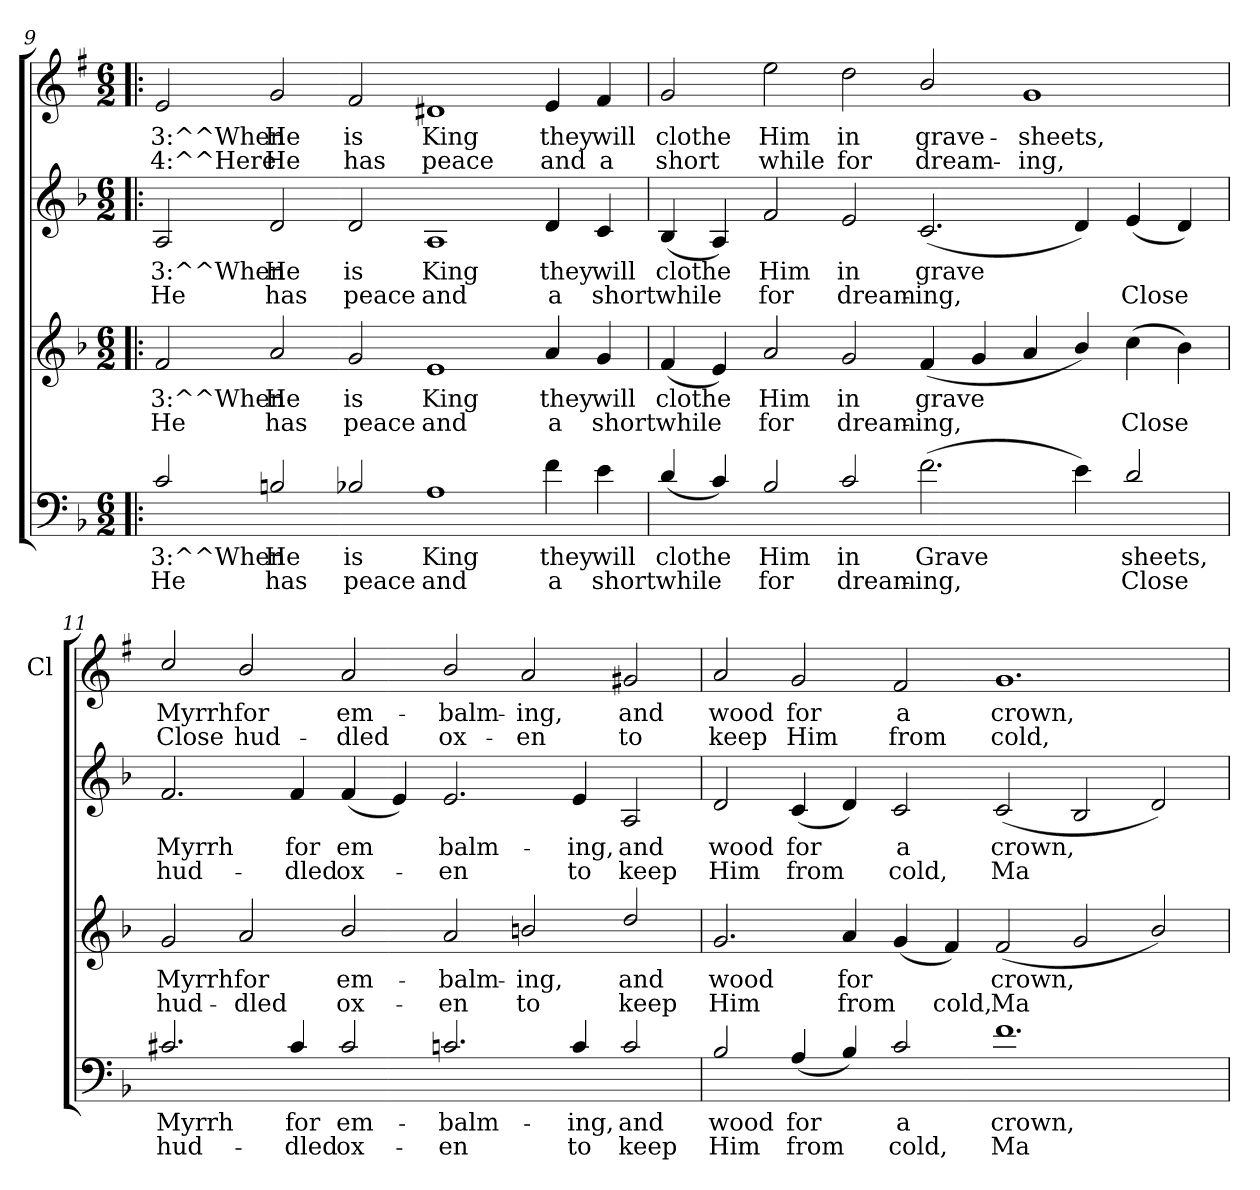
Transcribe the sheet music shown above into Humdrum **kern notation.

**kern	**text	**text	**kern	**text	**text	**kern	**text	**text	**kern	**text	**text
*part4	*part4	*part4	*part3	*part3	*part3	*part2	*part2	*part2	*part1	*part1	*part1
*staff4	*staff4	*staff4	*staff3	*staff3	*staff3	*staff2	*staff2	*staff2	*staff1	*staff1	*staff1
*	*	*	*	*	*	*	*	*	*I'Cl	*	*
!!LO:LB:g=z
*clefF4	*	*	*clefG2	*	*	*clefG2	*	*	*clefG2	*	*
*ITrd7c12	*	*	*	*	*	*	*	*	*ITrd1c2	*	*
*k[b-]	*	*	*k[b-]	*	*	*k[b-]	*	*	*k[b-]	*	*
*F:	*	*	*F:	*	*	*F:	*	*	*F:	*	*
*M6/2	*	*	*M6/2	*	*	*M6/2	*	*	*M6/2	*	*
=9!|:	=9!|:	=9!|:	=9!|:	=9!|:	=9!|:	=9!|:	=9!|:	=9!|:	=9!|:	=9!|:	=9!|:
!	!LO:LY:b	!LO:LY:b	!	!LO:LY:b	!LO:LY:b	!	!LO:LY:b	!LO:LY:b	!	!LO:LY:b	!LO:LY:b
2C/	3:^^When	He	2f/	3:^^When	He	2A/	3:^^When	He	2d/	3:^^When	4:^^Here
!	!LO:LY:b	!LO:LY:b	!	!LO:LY:b	!LO:LY:b	!	!LO:LY:b	!LO:LY:b	!	!LO:LY:b	!LO:LY:b
2BBn/	He	has	2a/	He	has	2d/	He	has	2f/	He	He
!	!LO:LY:b	!LO:LY:b	!	!LO:LY:b	!LO:LY:b	!	!LO:LY:b	!LO:LY:b	!	!LO:LY:b	!LO:LY:b
2BB-X/	is	peace	2g/	is	peace	2d/	is	peace	2e/	is	has
!	!LO:LY:b	!LO:LY:b	!	!LO:LY:b	!LO:LY:b	!	!LO:LY:b	!LO:LY:b	!	!LO:LY:b	!LO:LY:b
1AA	King	and	1e	King	and	1A	King	and	1c#X	King	peace
!	!LO:LY:b	!LO:LY:b	!	!LO:LY:b	!LO:LY:b	!	!LO:LY:b	!LO:LY:b	!	!LO:LY:b	!LO:LY:b
4F\	they	a	4a/	they	a	4d/	they	a	4d/	they	and
!	!LO:LY:b	!LO:LY:b	!	!LO:LY:b	!LO:LY:b	!	!LO:LY:b	!LO:LY:b	!	!LO:LY:b	!LO:LY:b
4E\	will	short	4g/	will	short	4c/	will	short	4e/	will	a
=10	=10	=10	=10	=10	=10	=10	=10	=10	=10	=10	=10
!	!LO:LY:b	!LO:LY:b	!	!LO:LY:b	!LO:LY:b	!	!LO:LY:b	!LO:LY:b	!	!LO:LY:b	!LO:LY:b
(<4D/	clothe	while	(<4f/	clothe	while	(<4B-/	clothe	while	2f/	clothe	short
4C/)	.	.	4e/)	.	.	4A/)	.	.	.	.	.
!	!LO:LY:b	!LO:LY:b	!	!LO:LY:b	!LO:LY:b	!	!LO:LY:b	!LO:LY:b	!	!LO:LY:b	!LO:LY:b
2BB-/	Him	for	2a/	Him	for	2f/	Him	for	2dd\	Him	while
!	!LO:LY:b	!LO:LY:b	!	!LO:LY:b	!LO:LY:b	!	!LO:LY:b	!LO:LY:b	!	!LO:LY:b	!LO:LY:b
2C/	in	dream-	2g/	in	dream-	2e/	in	dream-	2cc\	in	for
!	!LO:LY:b	!LO:LY:b	!	!LO:LY:b	!LO:LY:b	!	!LO:LY:b	!LO:LY:b	!	!LO:LY:b	!LO:LY:b
(>2.F\	Grave	-ing,	(<4f/	grave	-ing,	(<2.c/	grave	-ing,	2a/	grave-	dream-
.	.	.	4g/	.	.	.	.	.	.	.	.
!	!	!	!	!	!	!	!	!	!	!LO:LY:b	!LO:LY:b
.	.	.	4a/	.	.	.	.	.	1f	-sheets,	-ing,
4E\)	.	.	4b-/)	.	.	4d/)	.	.	.	.	.
!	!LO:LY:b	!LO:LY:b	!	!	!LO:LY:b	!	!	!LO:LY:b	!	!	!
2D/	sheets,	Close	(>4cc\	.	Close	(<4e/	.	Close	.	.	.
.	.	.	4b-\)	.	.	4d/)	.	.	.	.	.
!!LO:PB:g=z
=11	=11	=11	=11	=11	=11	=11	=11	=11	=11	=11	=11
!	!LO:LY:b	!LO:LY:b	!	!LO:LY:b	!LO:LY:b	!	!LO:LY:b	!LO:LY:b	!	!LO:LY:b	!LO:LY:b
2.C#X/	Myrrh	hud-	2g/	Myrrh	hud-	2.f/	Myrrh	hud-	2b-/	Myrrh	Close
!	!	!	!	!LO:LY:b	!LO:LY:b	!	!	!	!	!LO:LY:b	!LO:LY:b
.	.	.	2a/	for	-dled	.	.	.	2a/	for	hud-
!	!LO:LY:b	!LO:LY:b	!	!	!	!	!LO:LY:b	!LO:LY:b	!	!	!
4C#/	for	-dled	.	.	.	4f/	for	-dled	.	.	.
!	!LO:LY:b	!LO:LY:b	!	!LO:LY:b	!LO:LY:b	!	!LO:LY:b	!LO:LY:b	!	!LO:LY:b	!LO:LY:b
2C#/	em-	ox-	2b-/	em-	ox-	(<4f/	em	ox-	2g/	em-	-dled
.	.	.	.	.	.	4e/)	.	.	.	.	.
!	!LO:LY:b	!LO:LY:b	!	!LO:LY:b	!LO:LY:b	!	!LO:LY:b	!LO:LY:b	!	!LO:LY:b	!LO:LY:b
2.Cn/	-balm-	-en	2a/	-balm-	-en	2.e/	balm-	-en	2a/	-balm-	ox-
!	!	!	!	!LO:LY:b	!LO:LY:b	!	!	!	!	!LO:LY:b	!LO:LY:b
.	.	.	2bn/	-ing,	to	.	.	.	2g/	-ing,	-en
!	!LO:LY:b	!LO:LY:b	!	!	!	!	!LO:LY:b	!LO:LY:b	!	!	!
4C/	-ing,	to	.	.	.	4e/	-ing,	to	.	.	.
!	!LO:LY:b	!LO:LY:b	!	!LO:LY:b	!LO:LY:b	!	!LO:LY:b	!LO:LY:b	!	!LO:LY:b	!LO:LY:b
2C/	and	keep	2dd/	and	keep	2A/	and	keep	2f#X/	and	to
=12	=12	=12	=12	=12	=12	=12	=12	=12	=12	=12	=12
!	!LO:LY:b	!LO:LY:b	!	!LO:LY:b	!LO:LY:b	!	!LO:LY:b	!LO:LY:b	!	!LO:LY:b	!LO:LY:b
2BB-/	wood	Him	2.g/	wood	Him	2d/	wood	Him	2g/	wood	keep
!	!LO:LY:b	!LO:LY:b	!	!	!	!	!LO:LY:b	!LO:LY:b	!	!LO:LY:b	!LO:LY:b
(<4AA/	for	from	.	.	.	(<4c/	for	from	2f/	for	Him
!	!	!	!	!LO:LY:b	!LO:LY:b	!	!	!	!	!	!
4BB-/)	.	.	4a/	for	from	4d/)	.	.	.	.	.
!	!LO:LY:b	!LO:LY:b	!	!	!	!	!LO:LY:b	!LO:LY:b	!	!LO:LY:b	!LO:LY:b
2C/	a	cold,	(<4g/	.	.	2c/	a	cold,	2e/	a	from
!	!	!	!	!	!LO:LY:b	!	!	!	!	!	!
.	.	.	4f/)	.	cold,	.	.	.	.	.	.
!	!LO:LY:b	!LO:LY:b	!	!LO:LY:b	!LO:LY:b	!	!LO:LY:b	!LO:LY:b	!	!LO:LY:b	!LO:LY:b
1.F	crown,	Ma	(<2f/	crown,	Ma	(<2c/	crown,	Ma	1.f	crown,	cold,
.	.	.	2g/	.	.	2B-/	.	.	.	.	.
.	.	.	2b-/)	.	.	2d/)	.	.	.	.	.
=	=	=	=	=	=	=	=	=	=	=	=
*-	*-	*-	*-	*-	*-	*-	*-	*-	*-	*-	*-
